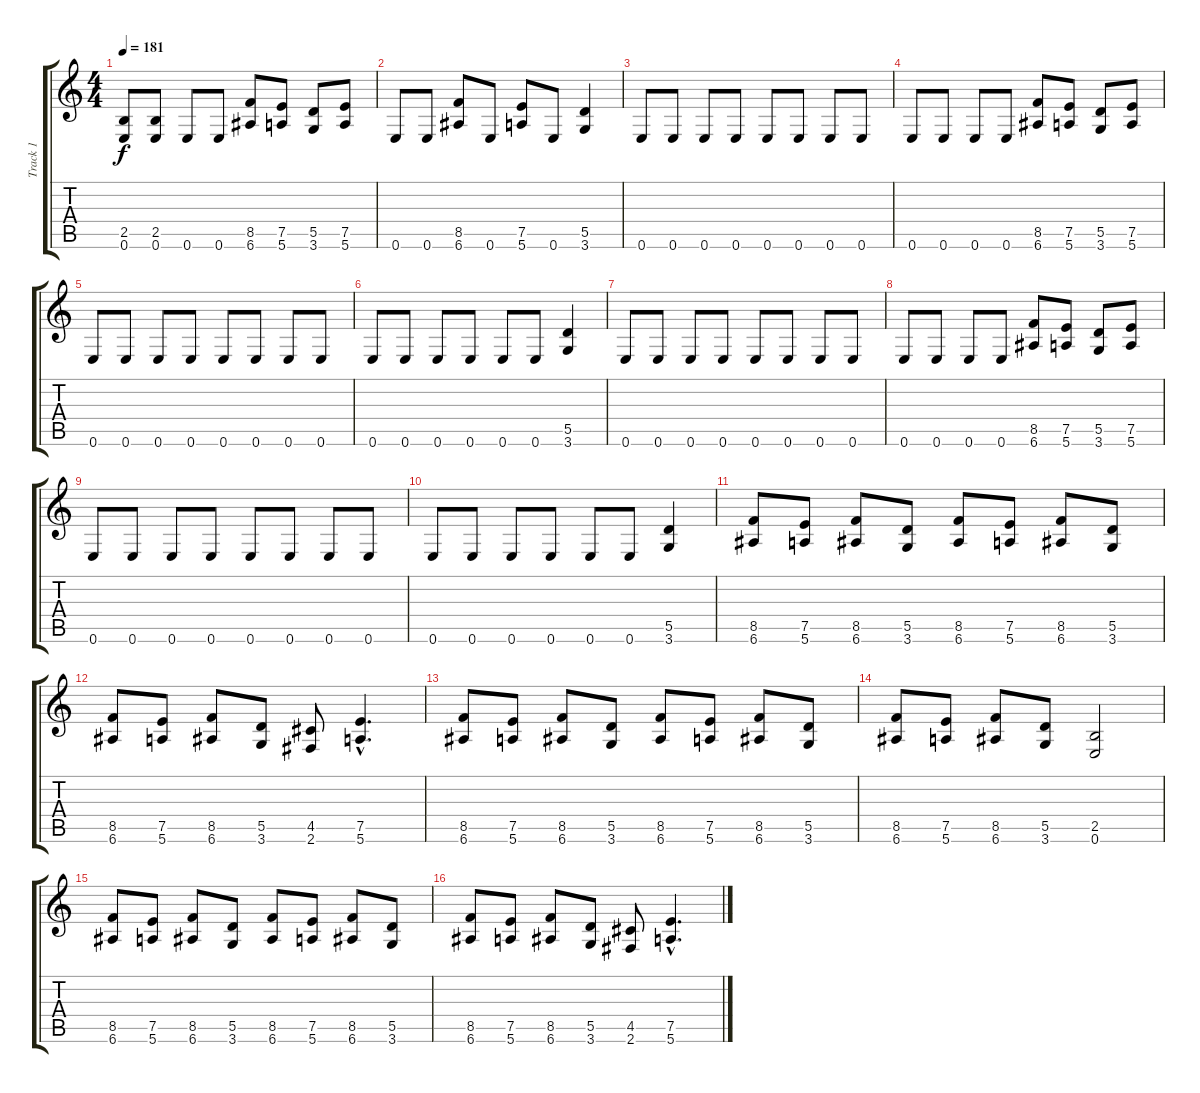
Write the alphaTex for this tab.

\track ("Track 1" "Track 1") {instrument overdrivenguitar}
\staff {score tabs}
\tuning (E4 B3 G3 D3 A2 E2) {hide}
\ts (4 4)
\tempo 181
\clef g2
\ks c
(2.5 0.6).8{dy f} (2.5 0.6).8 0.6.8 0.6.8 (8.5 6.6).8 (7.5 5.6).8 (5.5 3.6).8 (7.5 5.6).8 |
0.6.8 0.6.8 (8.5 6.6).8 0.6.8 (7.5 5.6).8 0.6.8 (5.5 3.6).4 |
0.6.8 0.6.8 0.6.8 0.6.8 0.6.8 0.6.8 0.6.8 0.6.8 |
0.6.8 0.6.8 0.6.8 0.6.8 (8.5 6.6).8 (7.5 5.6).8 (5.5 3.6).8 (7.5 5.6).8 |
0.6.8 0.6.8 0.6.8 0.6.8 0.6.8 0.6.8 0.6.8 0.6.8 |
0.6.8 0.6.8 0.6.8 0.6.8 0.6.8 0.6.8 (5.5 3.6).4 |
0.6.8 0.6.8 0.6.8 0.6.8 0.6.8 0.6.8 0.6.8 0.6.8 |
0.6.8 0.6.8 0.6.8 0.6.8 (8.5 6.6).8 (7.5 5.6).8 (5.5 3.6).8 (7.5 5.6).8 |
0.6.8 0.6.8 0.6.8 0.6.8 0.6.8 0.6.8 0.6.8 0.6.8 |
0.6.8 0.6.8 0.6.8 0.6.8 0.6.8 0.6.8 (5.5 3.6).4 |
(8.5 6.6).8 (7.5 5.6).8 (8.5 6.6).8 (5.5 3.6).8 (8.5 6.6).8 (7.5 5.6).8 (8.5 6.6).8 (5.5 3.6).8 |
(8.5 6.6).8 (7.5 5.6).8 (8.5 6.6).8 (5.5 3.6).8 (4.5 2.6).8 (7.5 5.6{hac}).4{d} |
(8.5 6.6).8 (7.5 5.6).8 (8.5 6.6).8 (5.5 3.6).8 (8.5 6.6).8 (7.5 5.6).8 (8.5 6.6).8 (5.5 3.6).8 |
(8.5 6.6).8 (7.5 5.6).8 (8.5 6.6).8 (5.5 3.6).8 (2.5 0.6).2 |
(8.5 6.6).8 (7.5 5.6).8 (8.5 6.6).8 (5.5 3.6).8 (8.5 6.6).8 (7.5 5.6).8 (8.5 6.6).8 (5.5 3.6).8 |
(8.5 6.6).8 (7.5 5.6).8 (8.5 6.6).8 (5.5 3.6).8 (4.5 2.6).8 (7.5 5.6{hac}).4{d}
